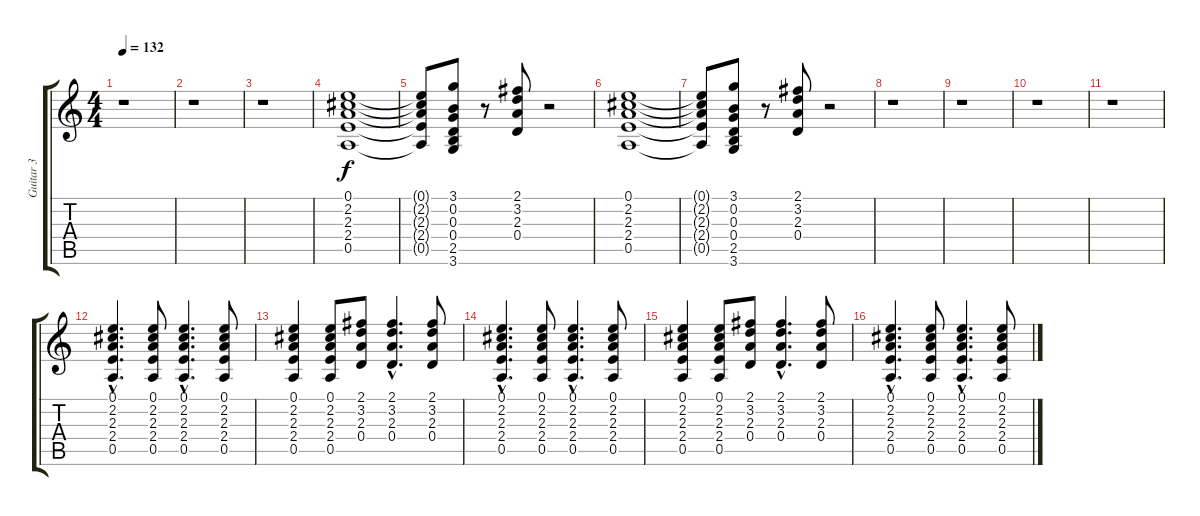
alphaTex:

\track ("Guitar 3" "Guitar 3") {instrument acousticguitarsteel}
\staff {score tabs}
\tuning (E4 B3 G3 D3 A2 E2) {hide}
\ts (4 4)
\tempo 132
\clef g2
\ks c
r.1{dy f} |
r.1 |
r.1 |
(0.1 2.2 2.3 2.4 0.5).1 |
(0.1{t} 2.2{t} 2.3{t} 2.4{t} 0.5{t}).8 (3.1 0.2 0.3 0.4 2.5 3.6).8 r.8 (2.1 3.2 2.3 0.4).8 r.2 |
(0.1 2.2 2.3 2.4 0.5).1 |
(0.1{t} 2.2{t} 2.3{t} 2.4{t} 0.5{t}).8 (3.1 0.2 0.3 0.4 2.5 3.6).8 r.8 (2.1 3.2 2.3 0.4).8 r.2 |
r.1 |
r.1 |
r.1 |
r.1 |
(0.1{hac} 2.2{hac} 2.3{hac} 2.4{hac} 0.5{hac}).4{d} (0.1 2.2 2.3 2.4 0.5).8 (0.1{hac} 2.2{hac} 2.3{hac} 2.4{hac} 0.5{hac}).4{d} (0.1 2.2 2.3 2.4 0.5).8 |
(0.1 2.2 2.3 2.4 0.5).4 (0.1 2.2 2.3 2.4 0.5).8 (2.1 3.2 2.3 0.4).8 (2.1{hac} 3.2{hac} 2.3{hac} 0.4{hac}).4{d} (2.1 3.2 2.3 0.4).8 |
(0.1{hac} 2.2{hac} 2.3{hac} 2.4{hac} 0.5{hac}).4{d} (0.1 2.2 2.3 2.4 0.5).8 (0.1{hac} 2.2{hac} 2.3{hac} 2.4{hac} 0.5{hac}).4{d} (0.1 2.2 2.3 2.4 0.5).8 |
(0.1 2.2 2.3 2.4 0.5).4 (0.1 2.2 2.3 2.4 0.5).8 (2.1 3.2 2.3 0.4).8 (2.1{hac} 3.2{hac} 2.3{hac} 0.4{hac}).4{d} (2.1 3.2 2.3 0.4).8 |
(0.1{hac} 2.2{hac} 2.3{hac} 2.4{hac} 0.5{hac}).4{d} (0.1 2.2 2.3 2.4 0.5).8 (0.1{hac} 2.2{hac} 2.3{hac} 2.4{hac} 0.5{hac}).4{d} (0.1 2.2 2.3 2.4 0.5).8
